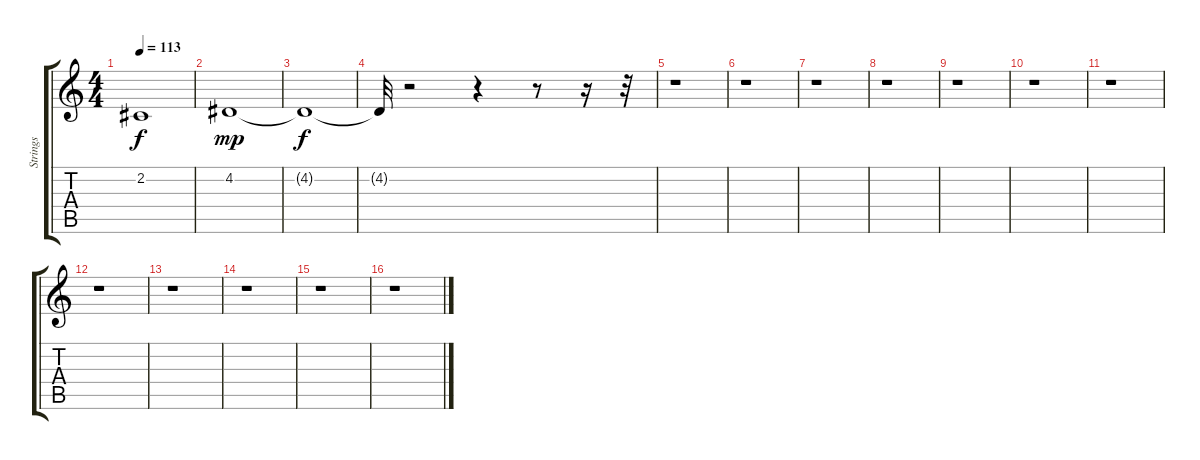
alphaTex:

\track ("Strings" "Strings") {instrument stringensemble1}
\staff {score tabs}
\tuning (E4 B3 G3 D3 A2 E2) {hide}
\ts (4 4)
\tempo 113
\clef g2
\ks c
2.2{t}.1{dy f} |
4.2.1{dy mp} |
4.2{t}.1{dy f} |
4.2{t}.32 r.2 r.4 r.8 r.16 r.32 |
r.1 |
r.1 |
r.1 |
r.1 |
r.1 |
r.1 |
r.1 |
r.1 |
r.1 |
r.1 |
r.1 |
r.1
